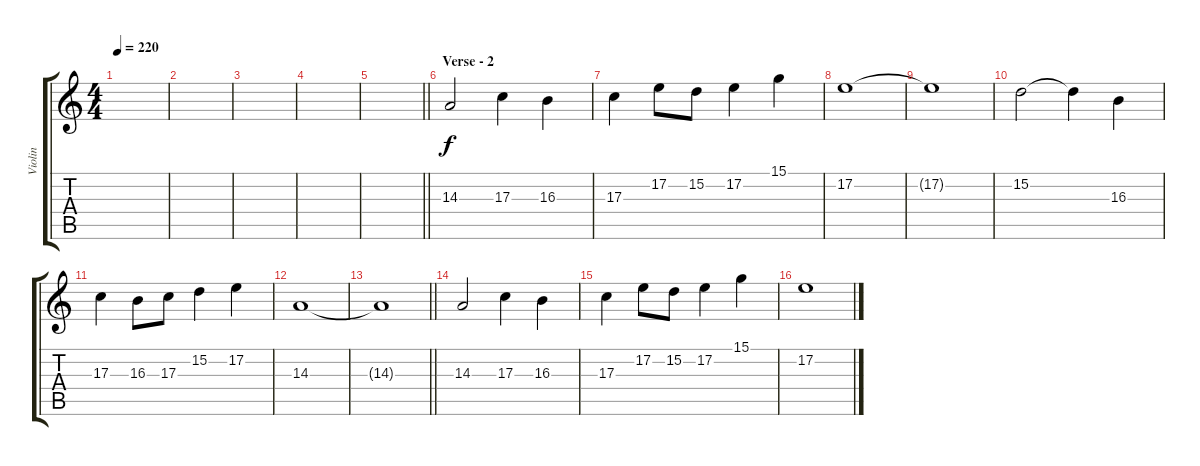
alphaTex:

\track ("Violin" "Violin") {instrument violin}
\staff {score tabs}
\tuning (E4 B3 G3 D3 A2 E2) {hide}
\ts (4 4)
\tempo 220
\clef g2
\ks c
|
|
|
|
\barLineRight lightlight
|
\section ("" "Verse - 2")
14.3.2 17.3.4 16.3.4 |
17.3.4 17.2.8 15.2.8 17.2.4 15.1.4 |
17.2.1 |
17.2{t}.1 |
15.2.2 15.2{t}.4 16.3.4 |
17.3.4 16.3.8 17.3.8 15.2.4 17.2.4 |
14.3.1 |
\barLineRight lightlight
14.3{t}.1 |
14.3.2 17.3.4 16.3.4 |
17.3.4 17.2.8 15.2.8 17.2.4 15.1.4 |
17.2.1
